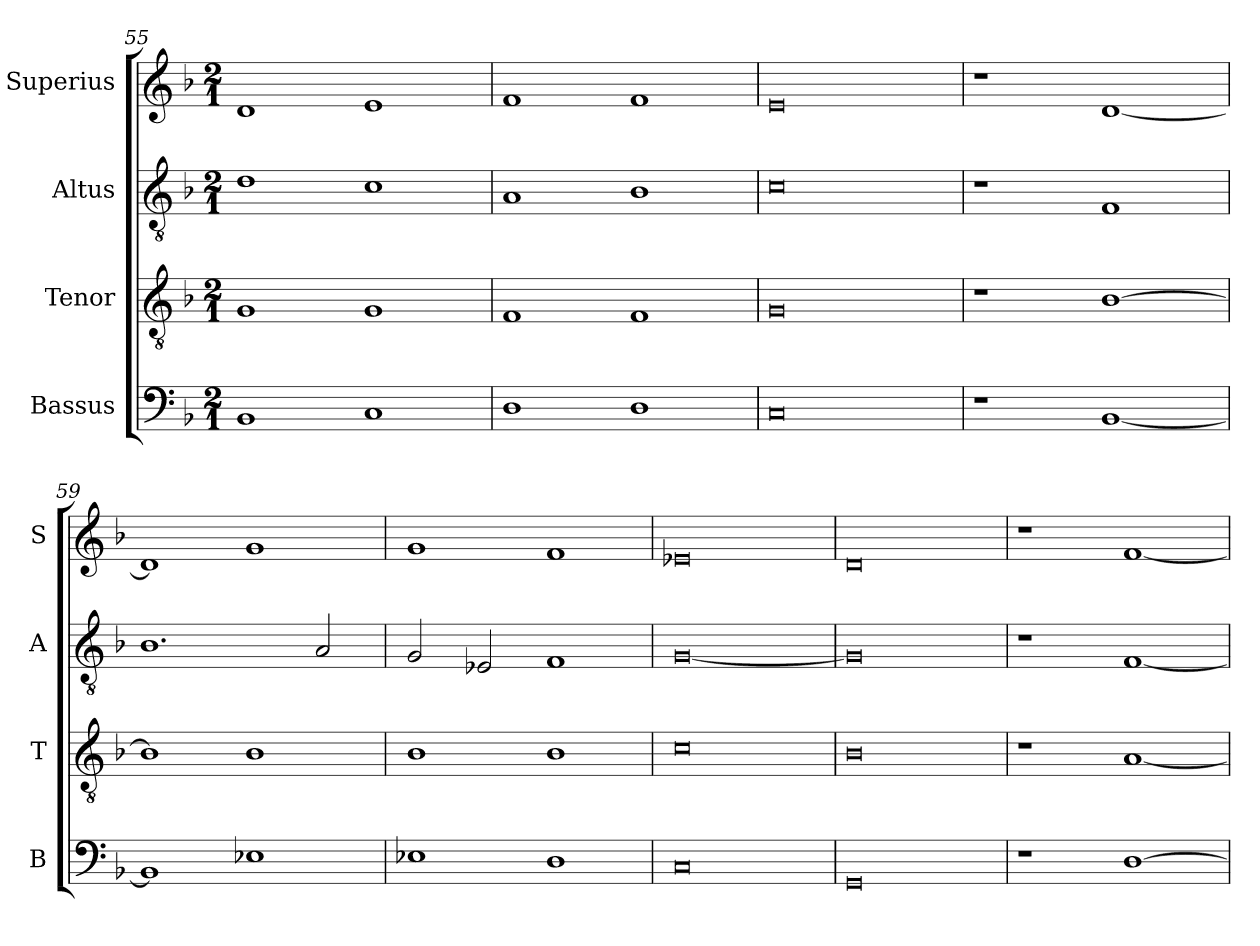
**kern	**kern	**kern	**kern
*part4	*part3	*part2	*part1
*staff4	*staff3	*staff2	*staff1
*I"Bassus	*I"Tenor	*I"Altus	*I"Superius
*I'B	*I'T	*I'A	*I'S
*clefF4	*clefGv2	*clefGv2	*clefG2
*k[b-]	*k[b-]	*k[b-]	*k[b-]
*M2/1	*M2/1	*M2/1	*M2/1
=55	=55	=55	=55
1BB-	1G	1d	1d
1C	1G	1c	1e
=56	=56	=56	=56
1D	1F	1A	1f
1D	1F	1B-	1f
=57	=57	=57	=57
0C	0G	0c	0e
=58	=58	=58	=58
1r	1r	1r	1r
[1BB-	[1B-	1F	[1d
=59	=59	=59	=59
1BB-]	1B-]	1.B-	1d]
1E-X	1B-	.	1g
.	.	2A/	.
=60	=60	=60	=60
1E-X	1B-	2G/	1g
.	.	2E-X/	.
1D	1B-	1F	1f
=61	=61	=61	=61
0C	0c	[0G	0e-X
=62	=62	=62	=62
0GG	0B-	0G]	0d
=63	=63	=63	=63
1r	1r	1r	1r
[1D	[1A	[1F	[1f
=	=	=	=
*-	*-	*-	*-
